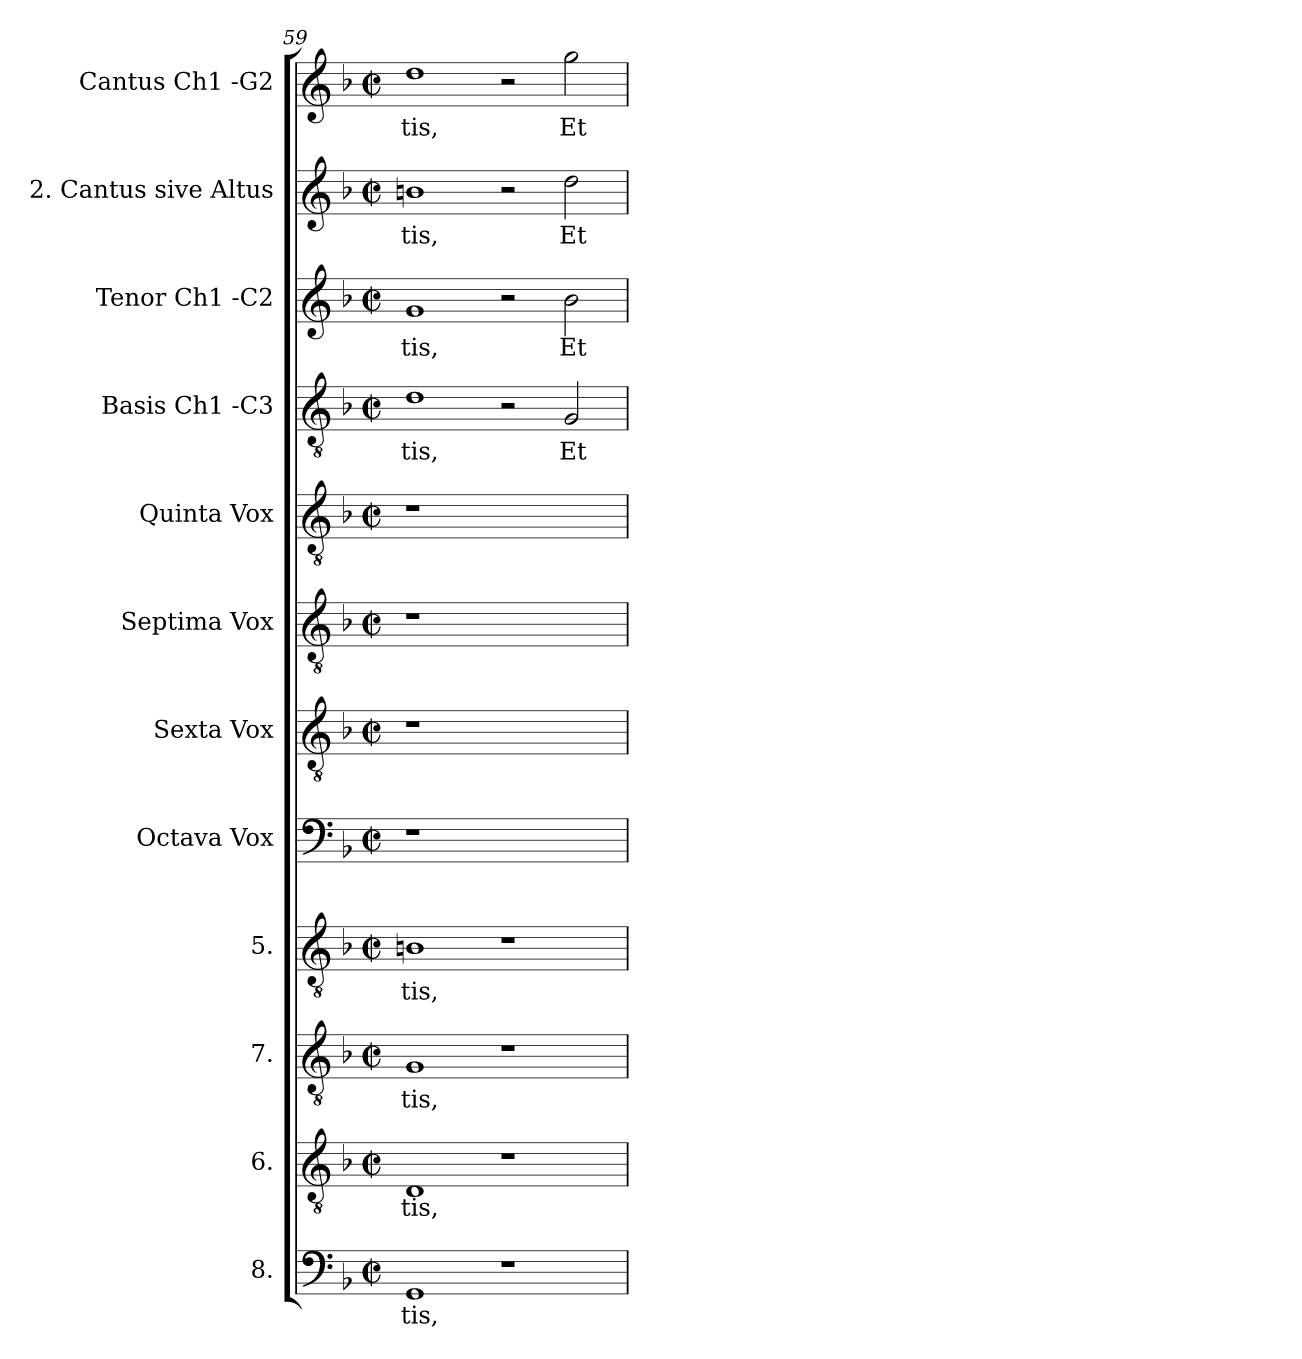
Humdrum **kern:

**kern	**text	**kern	**text	**kern	**text	**kern	**text	**kern	**kern	**kern	**kern	**kern	**text	**kern	**text	**kern	**text	**kern	**text
*part12	*part12	*part11	*part11	*part10	*part10	*part9	*part9	*part8	*part7	*part6	*part5	*part4	*part4	*part3	*part3	*part2	*part2	*part1	*part1
*staff12	*staff12	*staff11	*staff11	*staff10	*staff10	*staff9	*staff9	*staff8	*staff7	*staff6	*staff5	*staff4	*staff4	*staff3	*staff3	*staff2	*staff2	*staff1	*staff1
*I"8.	*	*I"6.	*	*I"7.	*	*I"5.	*	*I"Octava  Vox	*I"Sexta  Vox	*I"Septima  Vox	*I"Quinta  Vox	*I"Basis  Ch1 -C3	*	*I"Tenor  Ch1 -C2	*	*I"2. Cantus sive  Altus	*	*I"Cantus  Ch1 -G2	*
*	*	*	*	*	*	*	*	*	*	*	*	*I'B	*	*I'T	*	*I'A	*	*I'C	*
*clefF4	*	*clefGv2	*	*clefGv2	*	*clefGv2	*	*clefF4	*clefGv2	*clefGv2	*clefGv2	*clefGv2	*	*clefG2	*	*clefG2	*	*clefG2	*
*k[b-]	*	*k[b-]	*	*k[b-]	*	*k[b-]	*	*k[b-]	*k[b-]	*k[b-]	*k[b-]	*k[b-]	*	*k[b-]	*	*k[b-]	*	*k[b-]	*
*F:	*	*F:	*	*F:	*	*F:	*	*F:	*F:	*F:	*F:	*F:	*	*F:	*	*F:	*	*F:	*
*M2/2	*	*M2/2	*	*M2/2	*	*M2/2	*	*M2/2	*M2/2	*M2/2	*M2/2	*M2/2	*	*M2/2	*	*M2/2	*	*M2/2	*
*met(c|)	*	*met(c|)	*	*met(c|)	*	*met(c|)	*	*met(c|)	*met(c|)	*met(c|)	*met(c|)	*met(c|)	*	*met(c|)	*	*met(c|)	*	*met(c|)	*
=59	=59	=59	=59	=59	=59	=59	=59	=59	=59	=59	=59	=59	=59	=59	=59	=59	=59	=59	=59
!	!LO:LY:b:cj	!	!LO:LY:b:cj	!	!LO:LY:b:cj	!	!LO:LY:b:cj	!	!	!	!	!	!LO:LY:b:cj	!	!LO:LY:b:cj	!	!LO:LY:b:cj	!	!LO:LY:b:cj
1GG	-tis,	1D	-tis,	1G	-tis,	1Bn	-tis,	1r	1r	1r	1r	1d	-tis,	1g	-tis,	1bn	-tis,	1dd	-tis,
1r	.	1r	.	1r	.	1r	.	1ryy	1ryy	1ryy	1ryy	2r	.	2r	.	2r	.	2r	.
!	!	!	!	!	!	!	!	!	!	!	!	!	!LO:LY:b:cj	!	!LO:LY:b:cj	!	!LO:LY:b:cj	!	!LO:LY:b:cj
.	.	.	.	.	.	.	.	.	.	.	.	2G/	Et	2b-\	Et	2dd\	Et	2gg\	Et
=	=	=	=	=	=	=	=	=	=	=	=	=	=	=	=	=	=	=	=
*-	*-	*-	*-	*-	*-	*-	*-	*-	*-	*-	*-	*-	*-	*-	*-	*-	*-	*-	*-
